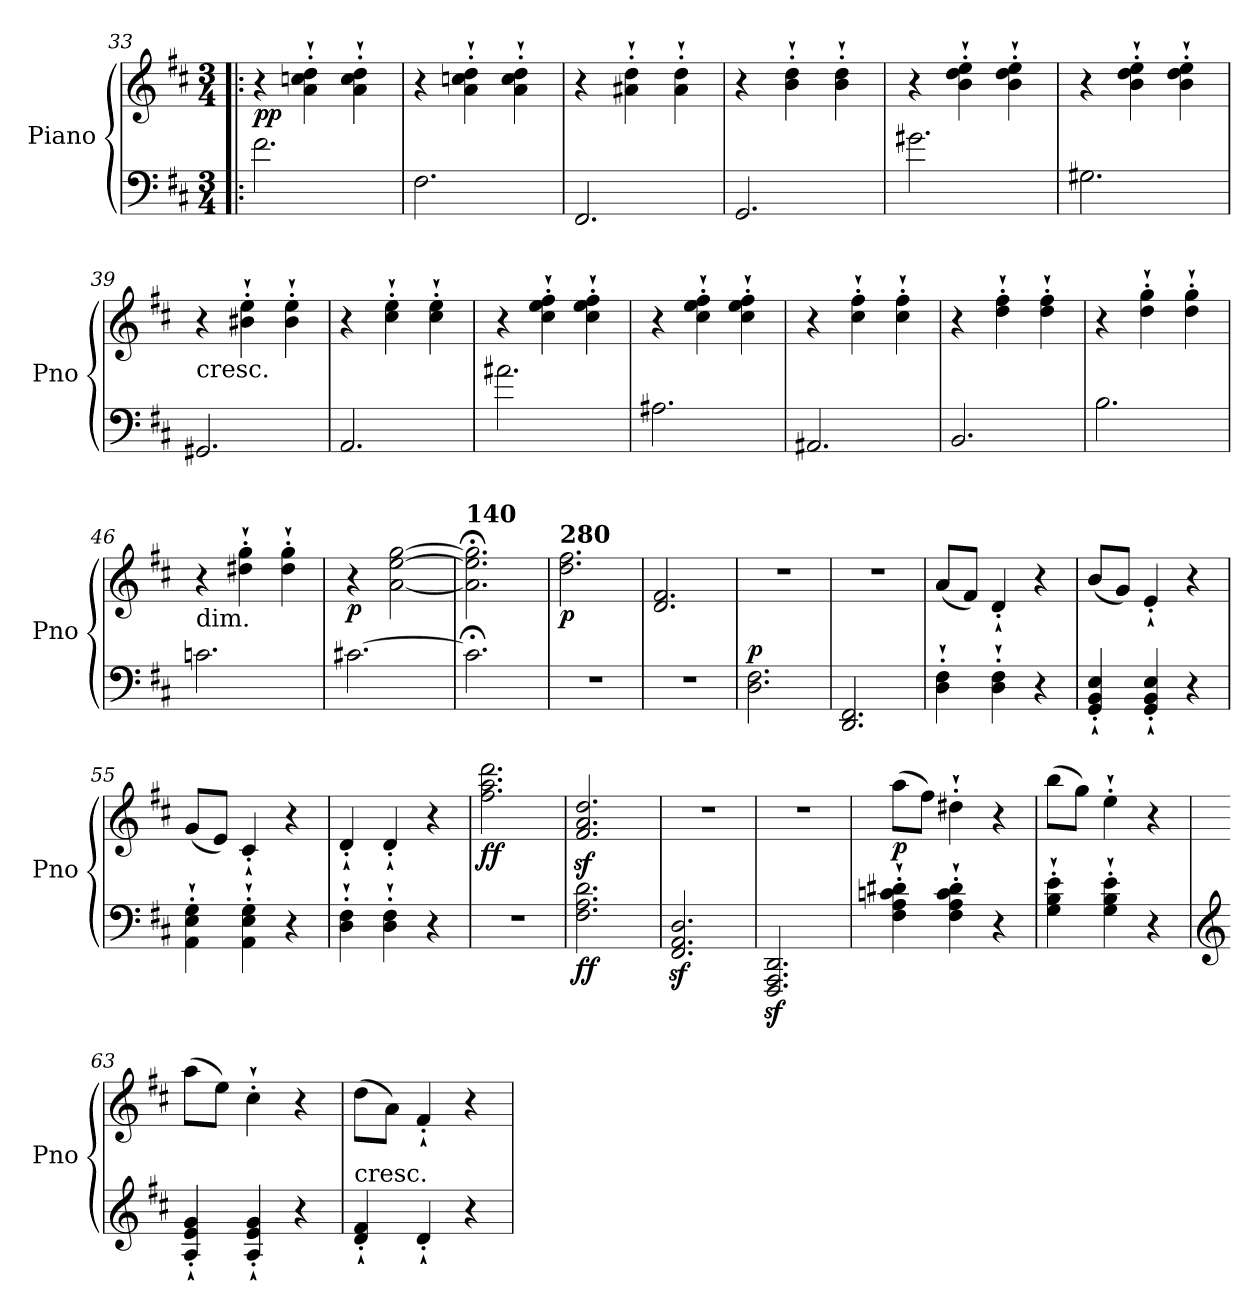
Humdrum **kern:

**kern	**kern	**dynam
*part1	*part1	*part1
*staff2	*staff1	*staff1/2
*I"Piano	*	*
*I'Pno	*	*
!!LO:LB:g=z
*clefF4	*clefG2	*
*k[f#c#]	*k[f#c#]	*
*D:	*D:	*
*M3/4	*M3/4	*
=33!|:	=33!|:	=33!|:
!	!	!LO:DY:b
2.f#\	4r	pp
.	4a\'` 4ccn\'` 4dd\'`	.
.	4a\'` 4cc\'` 4dd\'`	.
=34	=34	=34
2.F#\	4r	.
.	4a\'` 4ccn\'` 4dd\'`	.
.	4a\'` 4cc\'` 4dd\'`	.
=35	=35	=35
2.FF#/	4r	.
.	4a#X\'` 4dd\'`	.
.	4a#\'` 4dd\'`	.
=36	=36	=36
2.GG/	4r	.
.	4b\'` 4dd\'`	.
.	4b\'` 4dd\'`	.
=37	=37	=37
2.g#X\	4r	.
.	4b\'` 4dd\'` 4ee\'`	.
.	4b\'` 4dd\'` 4ee\'`	.
=38	=38	=38
2.G#X\	4r	.
.	4b\'` 4dd\'` 4ee\'`	.
.	4b\'` 4dd\'` 4ee\'`	.
=39	=39	=39
!	!LO:TX:b:t=cresc.	!
2.GG#X/	4r	.
.	4b#X\'` 4ee\'`	.
.	4b#\'` 4ee\'`	.
=40	=40	=40
2.AA/	4r	.
.	4cc#\'` 4ee\'`	.
.	4cc#\'` 4ee\'`	.
=41	=41	=41
2.a#X\	4r	.
.	4cc#\'` 4ee\'` 4ff#\'`	.
.	4cc#\'` 4ee\'` 4ff#\'`	.
!!LO:LB:g=z
=42	=42	=42
2.A#X\	4r	.
.	4cc#\'` 4ee\'` 4ff#\'`	.
.	4cc#\'` 4ee\'` 4ff#\'`	.
=43	=43	=43
2.AA#X/	4r	.
.	4cc#\'` 4ff#\'`	.
.	4cc#\'` 4ff#\'`	.
=44	=44	=44
2.BB/	4r	.
.	4dd\'` 4ff#\'`	.
.	4dd\'` 4ff#\'`	.
=45	=45	=45
2.B\	4r	.
.	4dd\'` 4gg\'`	.
.	4dd\'` 4gg\'`	.
=46	=46	=46
!	!LO:TX:b:t=dim.	!
2.cn\	4r	.
.	4dd#X\'` 4gg\'`	.
.	4dd#\'` 4gg\'`	.
=47	=47	=47
!	!	!LO:DY:b
[2.c#X\	4r	p
.	[2a\ [2ee\ [2gg\	.
=48	=48	=48
!	!LO:TX:a:B:t=140	!
2.c#;<\]	2.a\];< 2.ee\];< 2.gg\];<	.
=49	=49	=49
!	!LO:TX:a:B:t=280	!
!	!	!LO:DY:b
2.r	2.dd\ 2.ff#\	p
=50	=50	=50
2.r	2.d/ 2.f#/	.
=51	=51	=51
!	!	!LO:DY:a=2
2.D\ 2.F#\	2.r	p
=52	=52	=52
2.DD/ 2.FF#/	2.r	.
=53	=53	=53
4D\'` 4F#\'`	(<8a/L	.
.	8f#/J)	.
4D\'` 4F#\'`	4d'`/	.
4r	4r	.
!!LO:PB:g=z
=54	=54	=54
4GG/'` 4BB/'` 4E/'`	(<8b/L	.
.	8g/J)	.
4GG/'` 4BB/'` 4E/'`	4e'`/	.
4r	4r	.
=55	=55	=55
4AA\'` 4E\'` 4G\'`	(<8g/L	.
.	8e/J)	.
4AA\'` 4E\'` 4G\'`	4c#'`/	.
4r	4r	.
=56	=56	=56
4D\'` 4F#\'`	4d'`/	.
4D\'` 4F#\'`	4d'`/	.
4r	4r	.
=57	=57	=57
!	!	!LO:DY:b
2.r	2.ff#\ 2.aa\ 2.ddd\	ff
=58	=58	=58
!	!	!LO:DY:b=2
2.F#\ 2.A\ 2.d\	2.f#/z< 2.a/z< 2.dd/z<	ff
=59	=59	=59
2.FF#/z< 2.AA/z< 2.D/z<	2.r	.
=60	=60	=60
2.FFF#/z< 2.AAA/z< 2.DD/z<	2.r	.
=61	=61	=61
!	!	!LO:DY:b
4F#\'` 4A\'` 4cn\'` 4d#X\'`	(>8aa\L	p
.	8ff#\J)	.
4F#\'` 4A\'` 4c\'` 4d#\'`	4dd#X'`\	.
4r	4r	.
=62	=62	=62
4G\'` 4B\'` 4e\'`	(>8bb\L	.
.	8gg\J)	.
4G\'` 4B\'` 4e\'`	4ee'`\	.
4r	4r	.
=63	=63	=63
*clefG2	*	*
4A/'` 4e/'` 4g/'`	(>8aa\L	.
.	8ee\J)	.
4A/'` 4e/'` 4g/'`	4cc#'`\	.
4r	4r	.
!!LO:LB:g=z
=64	=64	=64
!LO:TX:a:t=cresc.	!	!
4d/'` 4f#/'`	(>8dd\L	.
.	8a\J)	.
4d'`/	4f#'`/	.
4r	4r	.
=	=	=
*-	*-	*-
